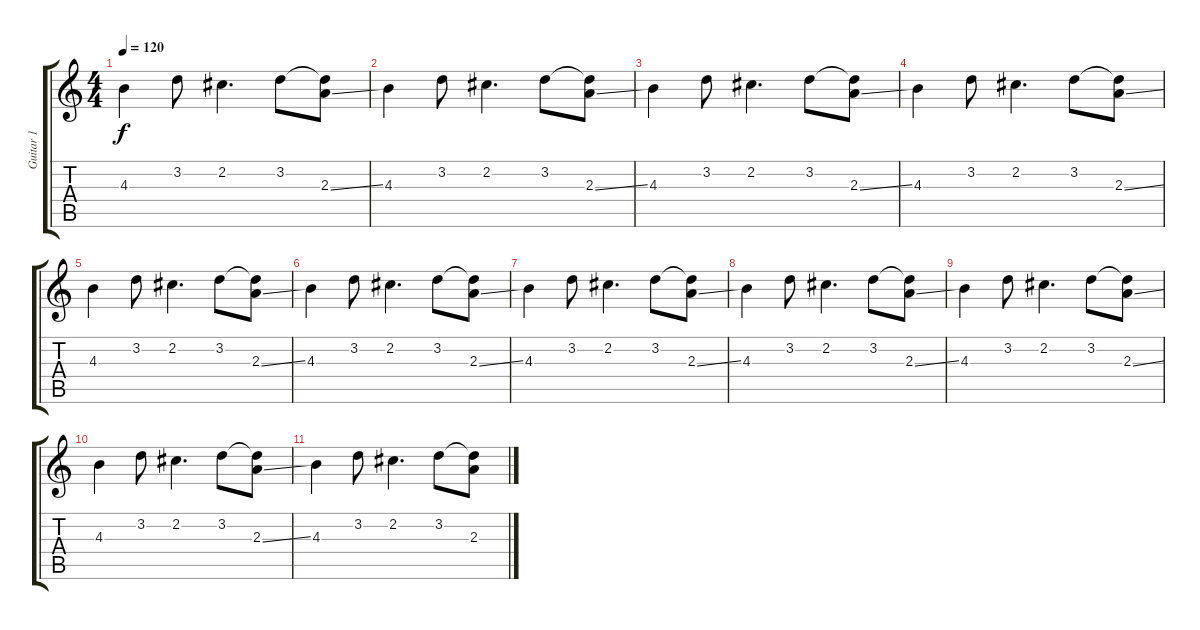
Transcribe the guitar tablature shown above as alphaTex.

\track ("Guitar 1" "Guitar 1") {instrument acousticguitarsteel}
\staff {score tabs}
\tuning (E4 B3 G3 D3 A2 E2) {hide}
\ts (4 4)
\tempo 120
\clef g2
\ks c
4.3.4{dy f} 3.2.8 2.2.4{d} 3.2.8 (3.2{t} 2.3{ss}).8 |
4.3.4 3.2.8 2.2.4{d} 3.2.8 (3.2{t} 2.3{ss}).8 |
4.3.4 3.2.8 2.2.4{d} 3.2.8 (3.2{t} 2.3{ss}).8 |
4.3.4{volume 7} 3.2.8 2.2.4{d} 3.2.8 (3.2{t} 2.3{ss}).8 |
4.3.4 3.2.8 2.2.4{d} 3.2.8 (3.2{t} 2.3{ss}).8 |
4.3.4 3.2.8 2.2.4{d} 3.2.8 (3.2{t} 2.3{ss}).8 |
4.3.4 3.2.8 2.2.4{d} 3.2.8 (3.2{t} 2.3{ss}).8 |
4.3.4{volume 0} 3.2.8 2.2.4{d} 3.2.8 (3.2{t} 2.3{ss}).8 |
4.3.4 3.2.8 2.2.4{d} 3.2.8 (3.2{t} 2.3{ss}).8 |
4.3.4 3.2.8 2.2.4{d} 3.2.8 (3.2{t} 2.3{ss}).8 |
4.3.4 3.2.8 2.2.4{d} 3.2.8 (3.2{t} 2.3).8
